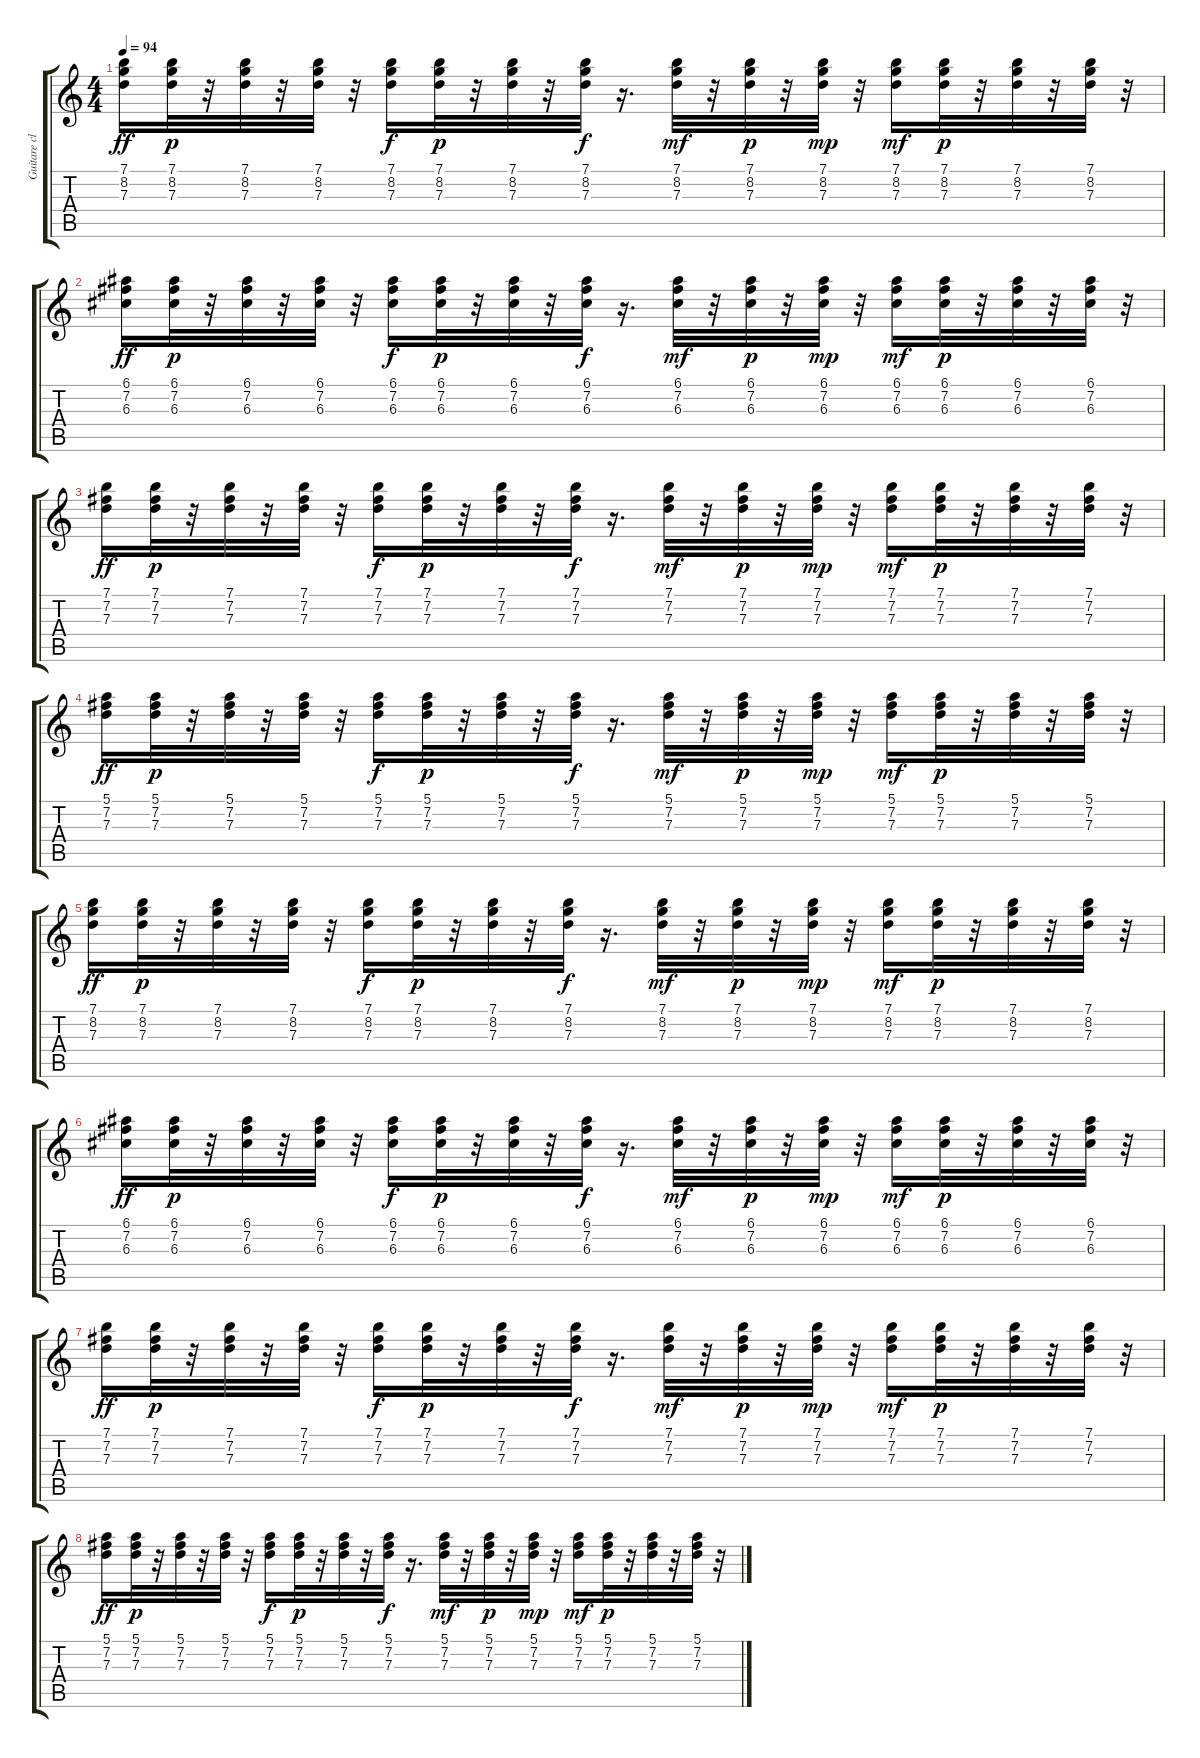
\track ("Guitare claire" "Guitare cl") {instrument electricguitarclean}
\staff {score tabs}
\tuning (E4 B3 G3 D3 A2 E2) {hide}
\ts (4 4)
\tempo 94
\clef g2
\ks c
(7.1 8.2 7.3).16{dy ff} (7.1 8.2 7.3).32{dy p} r.32 (7.1 8.2 7.3).32 r.32 (7.1 8.2 7.3).32 r.32 (7.1 8.2 7.3).16{dy f} (7.1 8.2 7.3).32{dy p} r.32 (7.1 8.2 7.3).32 r.32 (7.1 8.2 7.3).32{dy f} r.16{d} (7.1 8.2 7.3).32{dy mf} r.32 (7.1 8.2 7.3).32{dy p} r.32 (7.1 8.2 7.3).32{dy mp} r.32 (7.1 8.2 7.3).16{dy mf} (7.1 8.2 7.3).32{dy p} r.32 (7.1 8.2 7.3).32 r.32 (7.1 8.2 7.3).32 r.32 |
(6.1 7.2 6.3).16{dy ff} (6.1 7.2 6.3).32{dy p} r.32 (6.1 7.2 6.3).32 r.32 (6.1 7.2 6.3).32 r.32 (6.1 7.2 6.3).16{dy f} (6.1 7.2 6.3).32{dy p} r.32 (6.1 7.2 6.3).32 r.32 (6.1 7.2 6.3).32{dy f} r.16{d} (6.1 7.2 6.3).32{dy mf} r.32 (6.1 7.2 6.3).32{dy p} r.32 (6.1 7.2 6.3).32{dy mp} r.32 (6.1 7.2 6.3).16{dy mf} (6.1 7.2 6.3).32{dy p} r.32 (6.1 7.2 6.3).32 r.32 (6.1 7.2 6.3).32 r.32 |
(7.1 7.2 7.3).16{dy ff} (7.1 7.2 7.3).32{dy p} r.32 (7.1 7.2 7.3).32 r.32 (7.1 7.2 7.3).32 r.32 (7.1 7.2 7.3).16{dy f} (7.1 7.2 7.3).32{dy p} r.32 (7.1 7.2 7.3).32 r.32 (7.1 7.2 7.3).32{dy f} r.16{d} (7.1 7.2 7.3).32{dy mf} r.32 (7.1 7.2 7.3).32{dy p} r.32 (7.1 7.2 7.3).32{dy mp} r.32 (7.1 7.2 7.3).16{dy mf} (7.1 7.2 7.3).32{dy p} r.32 (7.1 7.2 7.3).32 r.32 (7.1 7.2 7.3).32 r.32 |
(5.1 7.2 7.3).16{dy ff} (5.1 7.2 7.3).32{dy p} r.32 (5.1 7.2 7.3).32 r.32 (5.1 7.2 7.3).32 r.32 (5.1 7.2 7.3).16{dy f} (5.1 7.2 7.3).32{dy p} r.32 (5.1 7.2 7.3).32 r.32 (5.1 7.2 7.3).32{dy f} r.16{d} (5.1 7.2 7.3).32{dy mf} r.32 (5.1 7.2 7.3).32{dy p} r.32 (5.1 7.2 7.3).32{dy mp} r.32 (5.1 7.2 7.3).16{dy mf} (5.1 7.2 7.3).32{dy p} r.32 (5.1 7.2 7.3).32 r.32 (5.1 7.2 7.3).32 r.32 |
(7.1 8.2 7.3).16{dy ff} (7.1 8.2 7.3).32{dy p} r.32 (7.1 8.2 7.3).32 r.32 (7.1 8.2 7.3).32 r.32 (7.1 8.2 7.3).16{dy f} (7.1 8.2 7.3).32{dy p} r.32 (7.1 8.2 7.3).32 r.32 (7.1 8.2 7.3).32{dy f} r.16{d} (7.1 8.2 7.3).32{dy mf} r.32 (7.1 8.2 7.3).32{dy p} r.32 (7.1 8.2 7.3).32{dy mp} r.32 (7.1 8.2 7.3).16{dy mf} (7.1 8.2 7.3).32{dy p} r.32 (7.1 8.2 7.3).32 r.32 (7.1 8.2 7.3).32 r.32 |
(6.1 7.2 6.3).16{dy ff} (6.1 7.2 6.3).32{dy p} r.32 (6.1 7.2 6.3).32 r.32 (6.1 7.2 6.3).32 r.32 (6.1 7.2 6.3).16{dy f} (6.1 7.2 6.3).32{dy p} r.32 (6.1 7.2 6.3).32 r.32 (6.1 7.2 6.3).32{dy f} r.16{d} (6.1 7.2 6.3).32{dy mf} r.32 (6.1 7.2 6.3).32{dy p} r.32 (6.1 7.2 6.3).32{dy mp} r.32 (6.1 7.2 6.3).16{dy mf} (6.1 7.2 6.3).32{dy p} r.32 (6.1 7.2 6.3).32 r.32 (6.1 7.2 6.3).32 r.32 |
(7.1 7.2 7.3).16{dy ff} (7.1 7.2 7.3).32{dy p} r.32 (7.1 7.2 7.3).32 r.32 (7.1 7.2 7.3).32 r.32 (7.1 7.2 7.3).16{dy f} (7.1 7.2 7.3).32{dy p} r.32 (7.1 7.2 7.3).32 r.32 (7.1 7.2 7.3).32{dy f} r.16{d} (7.1 7.2 7.3).32{dy mf} r.32 (7.1 7.2 7.3).32{dy p} r.32 (7.1 7.2 7.3).32{dy mp} r.32 (7.1 7.2 7.3).16{dy mf} (7.1 7.2 7.3).32{dy p} r.32 (7.1 7.2 7.3).32 r.32 (7.1 7.2 7.3).32 r.32 |
(5.1 7.2 7.3).16{dy ff} (5.1 7.2 7.3).32{dy p} r.32 (5.1 7.2 7.3).32 r.32 (5.1 7.2 7.3).32 r.32 (5.1 7.2 7.3).16{dy f} (5.1 7.2 7.3).32{dy p} r.32 (5.1 7.2 7.3).32 r.32 (5.1 7.2 7.3).32{dy f} r.16{d} (5.1 7.2 7.3).32{dy mf} r.32 (5.1 7.2 7.3).32{dy p} r.32 (5.1 7.2 7.3).32{dy mp} r.32 (5.1 7.2 7.3).16{dy mf} (5.1 7.2 7.3).32{dy p} r.32 (5.1 7.2 7.3).32 r.32 (5.1 7.2 7.3).32 r.32
